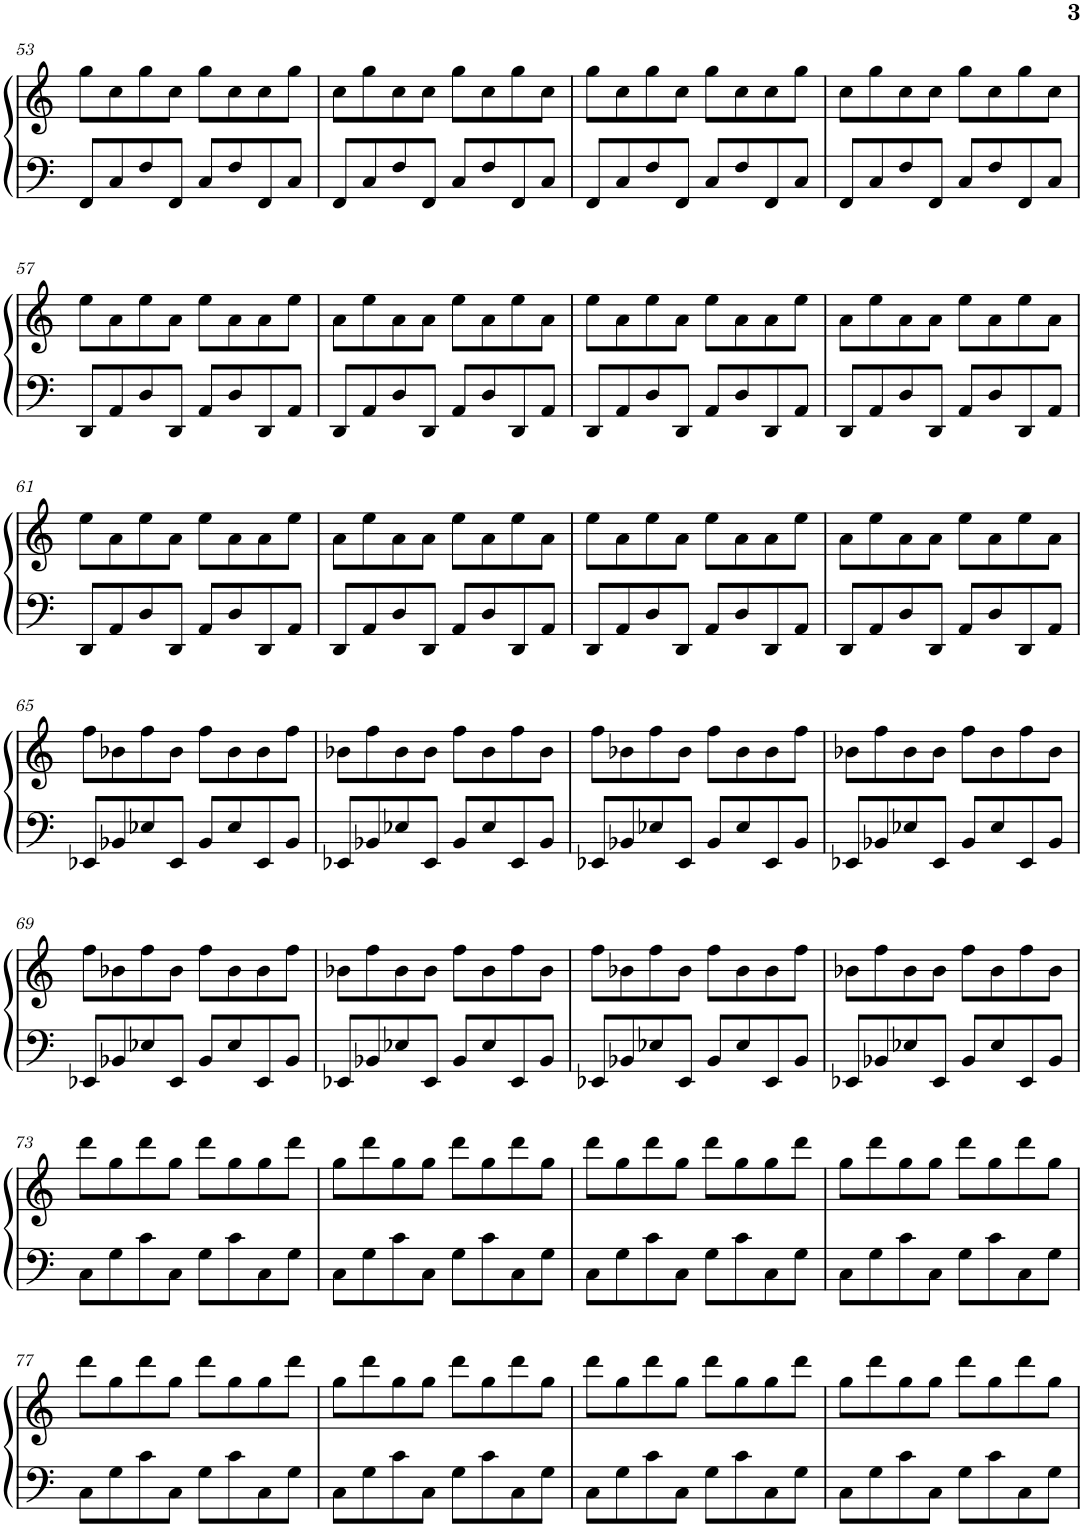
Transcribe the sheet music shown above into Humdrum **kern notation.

**kern	**kern
*part1	*part1
*staff2	*staff1
*I"Harpa	*
*I'Hpa.	*
!!LO:PB:g=z
*clefF4	*clefG2
*k[]	*k[]
*M4/4	*M4/4
=53	=53
8FF/L	8gg\L
8C/	8cc\
8F/	8gg\
8FF/J	8cc\J
8C/L	8gg\L
8F/	8cc\
8FF/	8cc\
8C/J	8gg\J
=54	=54
8FF/L	8cc\L
8C/	8gg\
8F/	8cc\
8FF/J	8cc\J
8C/L	8gg\L
8F/	8cc\
8FF/	8gg\
8C/J	8cc\J
=55	=55
8FF/L	8gg\L
8C/	8cc\
8F/	8gg\
8FF/J	8cc\J
8C/L	8gg\L
8F/	8cc\
8FF/	8cc\
8C/J	8gg\J
=56	=56
8FF/L	8cc\L
8C/	8gg\
8F/	8cc\
8FF/J	8cc\J
8C/L	8gg\L
8F/	8cc\
8FF/	8gg\
8C/J	8cc\J
!!LO:LB:g=z
=57	=57
8DD/L	8ee\L
8AA/	8a\
8D/	8ee\
8DD/J	8a\J
8AA/L	8ee\L
8D/	8a\
8DD/	8a\
8AA/J	8ee\J
=58	=58
8DD/L	8a\L
8AA/	8ee\
8D/	8a\
8DD/J	8a\J
8AA/L	8ee\L
8D/	8a\
8DD/	8ee\
8AA/J	8a\J
=59	=59
8DD/L	8ee\L
8AA/	8a\
8D/	8ee\
8DD/J	8a\J
8AA/L	8ee\L
8D/	8a\
8DD/	8a\
8AA/J	8ee\J
=60	=60
8DD/L	8a\L
8AA/	8ee\
8D/	8a\
8DD/J	8a\J
8AA/L	8ee\L
8D/	8a\
8DD/	8ee\
8AA/J	8a\J
!!LO:LB:g=z
=61	=61
8DD/L	8ee\L
8AA/	8a\
8D/	8ee\
8DD/J	8a\J
8AA/L	8ee\L
8D/	8a\
8DD/	8a\
8AA/J	8ee\J
=62	=62
8DD/L	8a\L
8AA/	8ee\
8D/	8a\
8DD/J	8a\J
8AA/L	8ee\L
8D/	8a\
8DD/	8ee\
8AA/J	8a\J
=63	=63
8DD/L	8ee\L
8AA/	8a\
8D/	8ee\
8DD/J	8a\J
8AA/L	8ee\L
8D/	8a\
8DD/	8a\
8AA/J	8ee\J
=64	=64
8DD/L	8a\L
8AA/	8ee\
8D/	8a\
8DD/J	8a\J
8AA/L	8ee\L
8D/	8a\
8DD/	8ee\
8AA/J	8a\J
!!LO:LB:g=z
=65	=65
8EE-X/L	8ff\L
8BB-X/	8b-X\
8E-X/	8ff\
8EE-/J	8b-\J
8BB-/L	8ff\L
8E-/	8b-\
8EE-/	8b-\
8BB-/J	8ff\J
=66	=66
8EE-X/L	8b-X\L
8BB-X/	8ff\
8E-X/	8b-\
8EE-/J	8b-\J
8BB-/L	8ff\L
8E-/	8b-\
8EE-/	8ff\
8BB-/J	8b-\J
=67	=67
8EE-X/L	8ff\L
8BB-X/	8b-X\
8E-X/	8ff\
8EE-/J	8b-\J
8BB-/L	8ff\L
8E-/	8b-\
8EE-/	8b-\
8BB-/J	8ff\J
=68	=68
8EE-X/L	8b-X\L
8BB-X/	8ff\
8E-X/	8b-\
8EE-/J	8b-\J
8BB-/L	8ff\L
8E-/	8b-\
8EE-/	8ff\
8BB-/J	8b-\J
!!LO:LB:g=z
=69	=69
8EE-X/L	8ff\L
8BB-X/	8b-X\
8E-X/	8ff\
8EE-/J	8b-\J
8BB-/L	8ff\L
8E-/	8b-\
8EE-/	8b-\
8BB-/J	8ff\J
=70	=70
8EE-X/L	8b-X\L
8BB-X/	8ff\
8E-X/	8b-\
8EE-/J	8b-\J
8BB-/L	8ff\L
8E-/	8b-\
8EE-/	8ff\
8BB-/J	8b-\J
=71	=71
8EE-X/L	8ff\L
8BB-X/	8b-X\
8E-X/	8ff\
8EE-/J	8b-\J
8BB-/L	8ff\L
8E-/	8b-\
8EE-/	8b-\
8BB-/J	8ff\J
=72	=72
8EE-X/L	8b-X\L
8BB-X/	8ff\
8E-X/	8b-\
8EE-/J	8b-\J
8BB-/L	8ff\L
8E-/	8b-\
8EE-/	8ff\
8BB-/J	8b-\J
!!LO:LB:g=z
=73	=73
8C\L	8ddd\L
8G\	8gg\
8c\	8ddd\
8C\J	8gg\J
8G\L	8ddd\L
8c\	8gg\
8C\	8gg\
8G\J	8ddd\J
=74	=74
8C\L	8gg\L
8G\	8ddd\
8c\	8gg\
8C\J	8gg\J
8G\L	8ddd\L
8c\	8gg\
8C\	8ddd\
8G\J	8gg\J
=75	=75
8C\L	8ddd\L
8G\	8gg\
8c\	8ddd\
8C\J	8gg\J
8G\L	8ddd\L
8c\	8gg\
8C\	8gg\
8G\J	8ddd\J
=76	=76
8C\L	8gg\L
8G\	8ddd\
8c\	8gg\
8C\J	8gg\J
8G\L	8ddd\L
8c\	8gg\
8C\	8ddd\
8G\J	8gg\J
!!LO:LB:g=z
=77	=77
8C\L	8ddd\L
8G\	8gg\
8c\	8ddd\
8C\J	8gg\J
8G\L	8ddd\L
8c\	8gg\
8C\	8gg\
8G\J	8ddd\J
=78	=78
8C\L	8gg\L
8G\	8ddd\
8c\	8gg\
8C\J	8gg\J
8G\L	8ddd\L
8c\	8gg\
8C\	8ddd\
8G\J	8gg\J
=79	=79
8C\L	8ddd\L
8G\	8gg\
8c\	8ddd\
8C\J	8gg\J
8G\L	8ddd\L
8c\	8gg\
8C\	8gg\
8G\J	8ddd\J
=80	=80
8C\L	8gg\L
8G\	8ddd\
8c\	8gg\
8C\J	8gg\J
8G\L	8ddd\L
8c\	8gg\
8C\	8ddd\
8G\J	8gg\J
=	=
*-	*-
